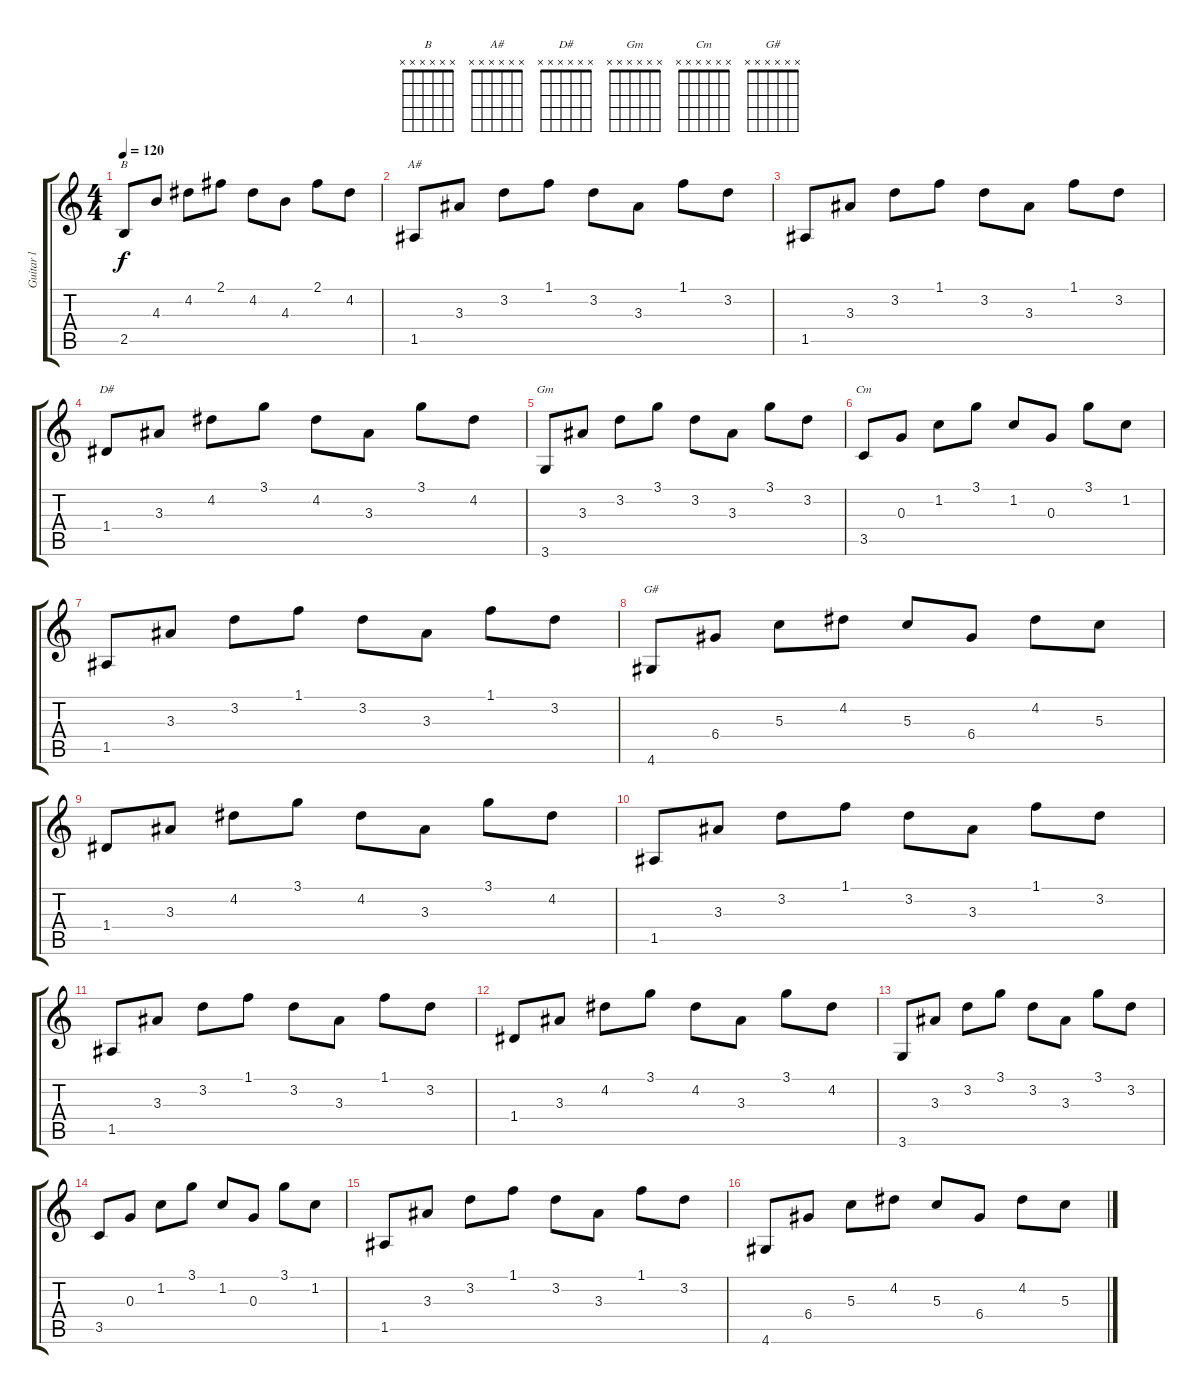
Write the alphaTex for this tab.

\track ("Guitar l" "Guitar l") {instrument acousticguitarsteel}
\staff {score tabs}
\tuning (E4 B3 G3 D3 A2 E2) {hide}
\chord ("B" x x x x x x) {firstfret 0}
\chord ("A#" x x x x x x) {firstfret 0}
\chord ("D#" x x x x x x) {firstfret 0}
\chord ("Gm" x x x x x x) {firstfret 0}
\chord ("Cm" x x x x x x) {firstfret 0}
\chord ("G#" x x x x x x) {firstfret 0}
\ts (4 4)
\tempo 120
\clef g2
\ks c
2.5.8{ch "B" dy f} 4.3.8 4.2.8 2.1.8 4.2.8 4.3.8 2.1.8 4.2.8 |
1.5.8{ch "A#"} 3.3.8 3.2.8 1.1.8 3.2.8 3.3.8 1.1.8 3.2.8 |
1.5.8 3.3.8 3.2.8 1.1.8 3.2.8 3.3.8 1.1.8 3.2.8 |
1.4.8{ch "D#"} 3.3.8 4.2.8 3.1.8 4.2.8 3.3.8 3.1.8 4.2.8 |
3.6.8{ch "Gm"} 3.3.8 3.2.8 3.1.8 3.2.8 3.3.8 3.1.8 3.2.8 |
3.5.8{ch "Cm"} 0.3.8 1.2.8 3.1.8 1.2.8 0.3.8 3.1.8 1.2.8 |
1.5.8 3.3.8 3.2.8 1.1.8 3.2.8 3.3.8 1.1.8 3.2.8 |
4.6.8{ch "G#"} 6.4.8 5.3.8 4.2.8 5.3.8 6.4.8 4.2.8 5.3.8 |
1.4.8 3.3.8 4.2.8 3.1.8 4.2.8 3.3.8 3.1.8 4.2.8 |
1.5.8 3.3.8 3.2.8 1.1.8 3.2.8 3.3.8 1.1.8 3.2.8 |
1.5.8 3.3.8 3.2.8 1.1.8 3.2.8 3.3.8 1.1.8 3.2.8 |
1.4.8 3.3.8 4.2.8 3.1.8 4.2.8 3.3.8 3.1.8 4.2.8 |
3.6.8 3.3.8 3.2.8 3.1.8 3.2.8 3.3.8 3.1.8 3.2.8 |
3.5.8 0.3.8 1.2.8 3.1.8 1.2.8 0.3.8 3.1.8 1.2.8 |
1.5.8 3.3.8 3.2.8 1.1.8 3.2.8 3.3.8 1.1.8 3.2.8 |
4.6.8 6.4.8 5.3.8 4.2.8 5.3.8 6.4.8 4.2.8 5.3.8
